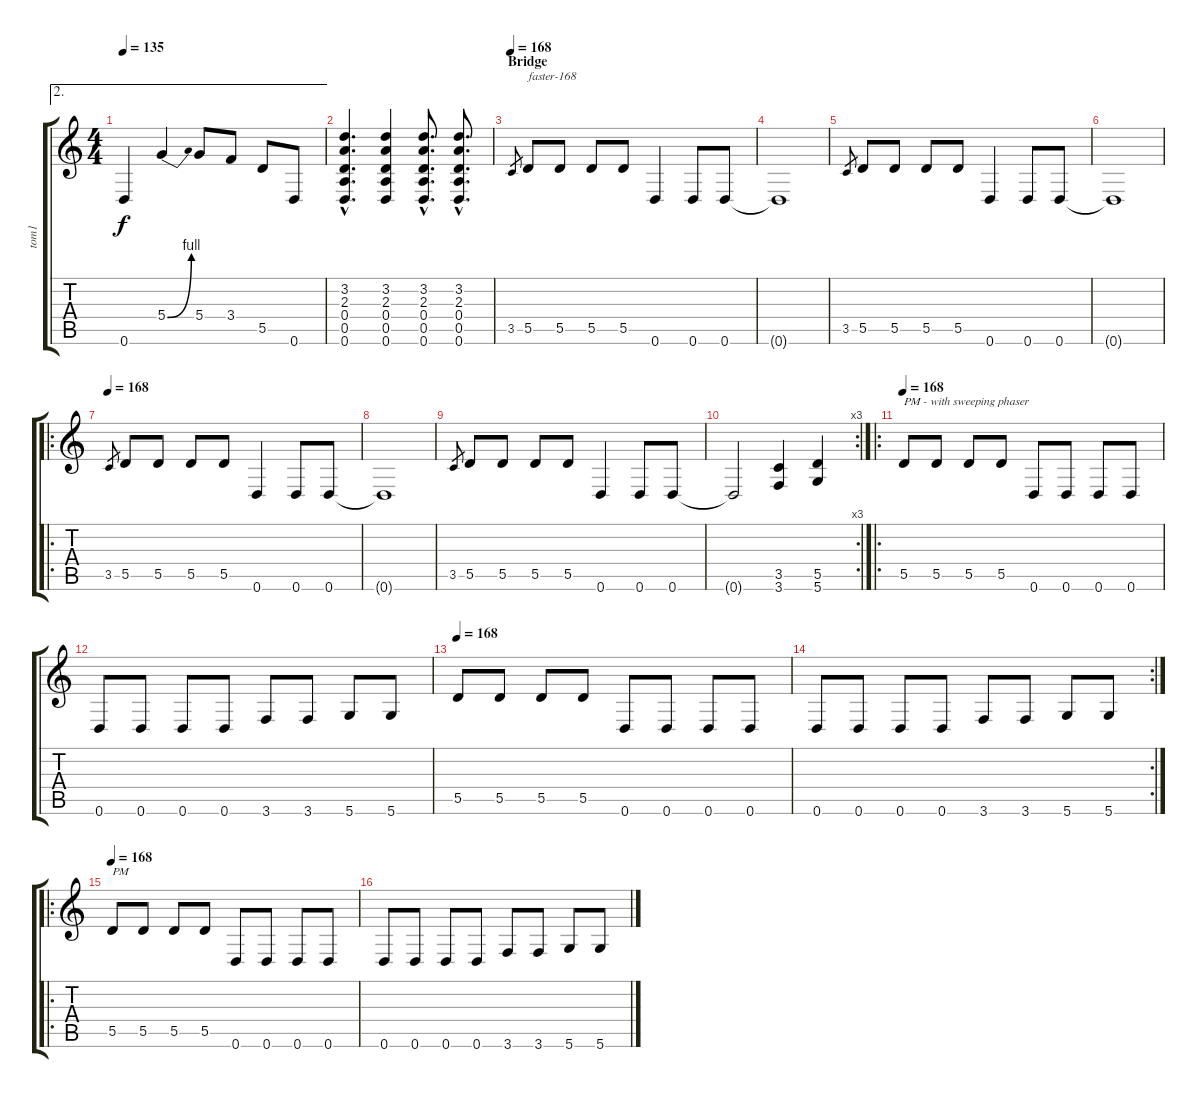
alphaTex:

\track ("tom1" "tom1") {instrument distortionguitar}
\staff {score tabs}
\tuning (E4 B3 G3 D3 A2 D2) {hide}
\ae 2
\ts (4 4)
\tempo 135
\clef g2
\ks c
0.6.4{dy f} 5.4{be (bend 0 0 60 4)}.4 5.4.8 3.4.8 5.5.8 0.6.8 |
(3.2{hac} 2.3{hac} 0.4{hac} 0.5{hac} 0.6{hac}).4{d} (3.2 2.3 0.4 0.5 0.6).4 (3.2{hac} 2.3{hac} 0.4{hac} 0.5{hac} 0.6{hac}).8{d} (3.2{hac} 2.3{hac} 0.4{hac} 0.5{hac} 0.6{hac}).8{d} |
\section ("" "Bridge")
\tempo 168
3.5.8{gr} 5.5.8{txt "faster-168"} 5.5.8 5.5.8 5.5.8 0.6.4 0.6.8 0.6.8 |
0.6{t}.1 |
3.5.8{gr} 5.5.8 5.5.8 5.5.8 5.5.8 0.6.4 0.6.8 0.6.8 |
0.6{t}.1 |
\ro
\tempo 168
3.5.8{gr} 5.5.8 5.5.8 5.5.8 5.5.8 0.6.4 0.6.8 0.6.8 |
0.6{t}.1 |
3.5.8{gr} 5.5.8 5.5.8 5.5.8 5.5.8 0.6.4 0.6.8 0.6.8 |
\rc 3
0.6{t}.2 (3.5 3.6).4 (5.5 5.6).4 |
\ro
\tempo 168
5.5.8{txt "PM - with sweeping phaser" instrument electricguitarmuted} 5.5.8 5.5.8 5.5.8 0.6.8 0.6.8 0.6.8 0.6.8 |
0.6.8 0.6.8 0.6.8 0.6.8 3.6.8 3.6.8 5.6.8 5.6.8 |
\tempo 168
5.5.8{instrument electricguitarmuted} 5.5.8 5.5.8 5.5.8 0.6.8 0.6.8 0.6.8 0.6.8 |
\rc 2
0.6.8 0.6.8 0.6.8 0.6.8 3.6.8 3.6.8 5.6.8 5.6.8 |
\ro
\tempo 168
5.5.8{txt "PM" instrument electricguitarmuted} 5.5.8 5.5.8 5.5.8 0.6.8 0.6.8 0.6.8 0.6.8 |
0.6.8 0.6.8 0.6.8 0.6.8 3.6.8 3.6.8 5.6.8 5.6.8
